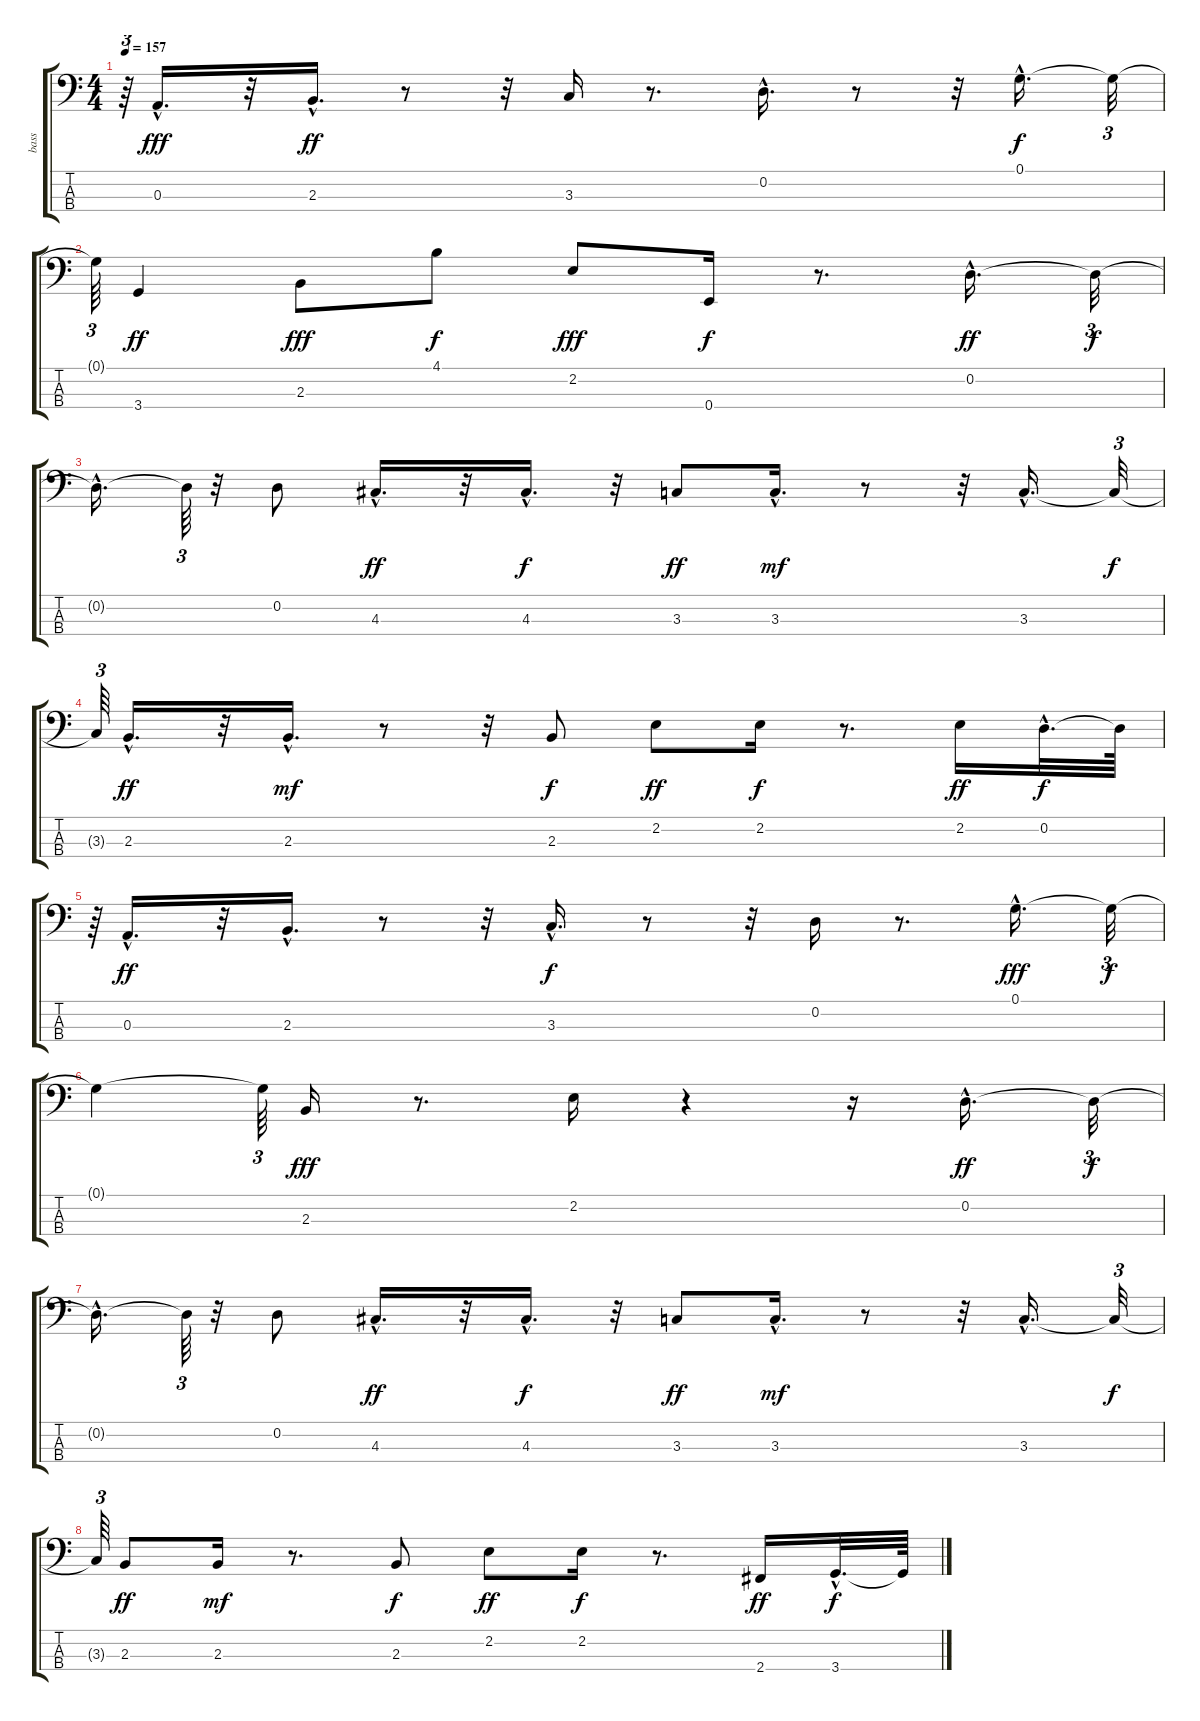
\track ("bass " "bass ") {instrument fretlessbass}
\staff {score tabs}
\tuning (G2 D2 A1 E1) {hide}
\ts (4 4)
\tempo 157
\clef f4
\ks c
r.64{tu (3 2) dy f} 0.3{hac}.16{d dy fff} r.32 2.3{hac}.16{d dy ff} r.8 r.32 3.3.16 r.8{d} 0.2{hac}.16{d} r.8 r.32 0.1{hac}.16{d dy f} 0.1{t}.32{tu (3 2)} |
0.1{t}.64{tu (3 2)} 3.4.4{dy ff} 2.3.8{dy fff} 4.1.8{dy f} 2.2.8{dy fff} 0.4.16{dy f} r.8{d} 0.2{hac}.16{d dy ff} 0.2{t}.32{tu (3 2) dy f} |
0.2{hac t}.16{d} 0.2{t}.64{tu (3 2)} r.32 0.2.8 4.3{hac}.16{d dy ff} r.32 4.3{hac}.16{d dy f} r.32 3.3.8{dy ff} 3.3{hac}.16{d dy mf} r.8 r.32 3.3{hac}.16{d} 3.3{t}.32{tu (3 2) dy f} |
3.3{t}.64{tu (3 2)} 2.3{hac}.16{d dy ff} r.32 2.3{hac}.16{d dy mf} r.8 r.32 2.3.8{dy f} 2.2.8{dy ff} 2.2.16{dy f} r.8{d} 2.2.16{dy ff} 0.2{hac}.32{d dy f} 0.2{t}.64 |
r.64{tu (3 2)} 0.3{hac}.16{d dy ff} r.32 2.3{hac}.16{d} r.8 r.32 3.3{hac}.16{d dy f} r.8 r.32 0.2.16 r.8{d} 0.1{hac}.16{d dy fff} 0.1{t}.32{tu (3 2) dy f} |
0.1{t}.4 0.1{t}.64{tu (3 2)} 2.3.16{dy fff} r.8{d} 2.2.16 r.4 r.16 0.2{hac}.16{d dy ff} 0.2{t}.32{tu (3 2) dy f} |
0.2{hac t}.16{d} 0.2{t}.64{tu (3 2)} r.32 0.2.8 4.3{hac}.16{d dy ff} r.32 4.3{hac}.16{d dy f} r.32 3.3.8{dy ff} 3.3{hac}.16{d dy mf} r.8 r.32 3.3{hac}.16{d} 3.3{t}.32{tu (3 2) dy f} |
3.3{t}.64{tu (3 2)} 2.3.8{dy ff} 2.3.16{dy mf} r.8{d} 2.3.8{dy f} 2.2.8{dy ff} 2.2.16{dy f} r.8{d} 2.4.16{dy ff} 3.4{hac}.32{d dy f} 3.4{t}.64
